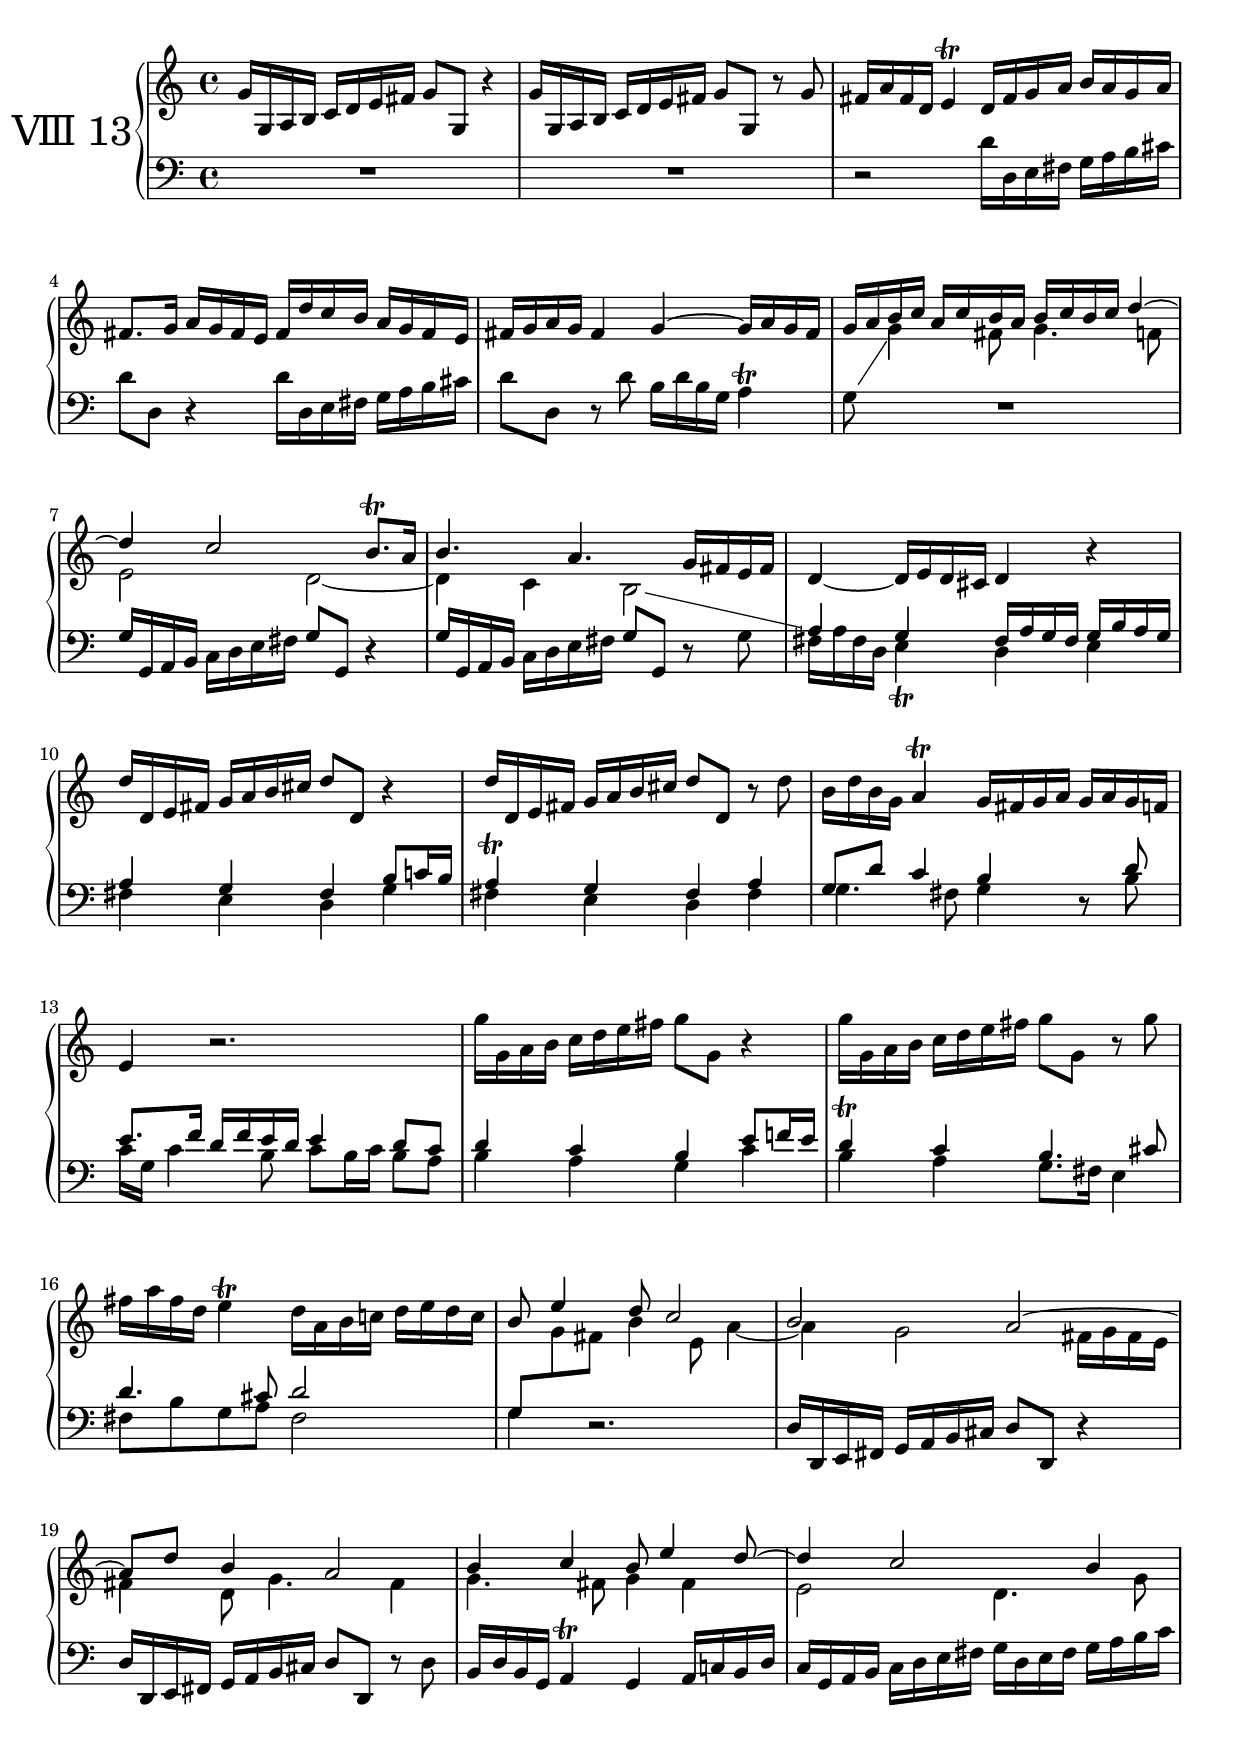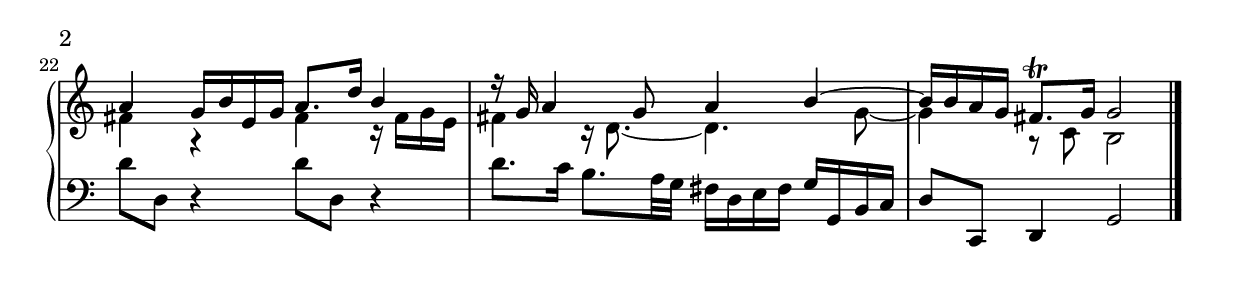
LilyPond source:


soprxiii = \relative c''
{
        \oneVoice
	g16 g, a b c d e fis g8 g, r4 |
	g'16 g, a b c d e fis g8 g, r g' |
	\voiceOne fis16 a fis d e4\trill d16 fis g a b a g a |
	fis8. g16 a g fis e fis d' c b a g fis e |
	fis g a g fis4 g ~ g16 a g fis |
	g a b c a c b a b c b c d4 ~ |
	d c2 b8.\trill a16|
	b4. a g16 fis e fis |
	\oneVoice d4 ~ d16 e d cis d4 r |
	d'16 d, e fis g a b cis d8 d, r4 |
	d'16 d, e fis g a b cis d8 d, r d' |
	b16 d b g a4\trill g16 fis g a g a g f |
	e4 r2. |
	g'16 g, a b c d e fis g8 g, r4 |
	g'16 g, a b c d e fis g8 g, r g' |
	fis16 a fis d e4\trill d16 a b c d e d c |
	\voiceOne b8 e4 d8 c2 |
	b a ~ |
	a8 d b4 a2 |
	b4 c b8 e4 d8 ~ |
	d4 c2 b4 |
	a4 g16 b e, g a8. d16 b4 |
	r16 g a4 g8 a4 b ~ |
	b16 b a g fis8.\trill g16 g2 |
	\bar "|."
}

altoxiii = \relative c
{
	\showStaffSwitch
	s1 |
	s1 |
	\change Staff="down" \oneVoice
	r2 d'16 d, e fis g a b cis |
	d8 d, r4 d'16 d, e fis g a b cis
	d8 d, r d' b16 d b g a4\trill |
	g8 \change Staff="up" \voiceTwo g'4 fis8 g4. f8 |
	e2 d ~ |
	d4 c b2 |
	\change Staff="down" \voiceOne a4 g fis16 a g fis g b a g |
	a4 g fis b8 c16 b |
	a4\trill g fis a |
	g8 d' c4 b r8 d |
	e8. f16 d16 f e d e4 d8 c |
	d4 c b e8 f16 e |
	d4\trill c b4. cis8 |
	d4. cis8 d2 |
	g,8 \hideStaffSwitch \change Staff="up" \voiceTwo g' fis b4 e,8 a4 ~ |
	a g2 fis16 g fis e |
	fis4 d8 g4. fis4 |
	g4. fis8 g4 fis |
	e2 d4. g8 |
	fis4 r fis r16 fis g e |
	fis4 r16 d8. ~ d4. g8 ~ |
	g4 r8 c, b2 |
}

bassxiii = \relative c'
{
	\showStaffSwitch
	%\change Staff = "up"
	\clef bass
	R1 | 
	R1 | 
	s1 | 
	s1 | 
	s1 | 
	R1 | 
	g16 g, a b c d e fis g8 g, r4 |
	g'16 g, a b c d e fis g8 g, r g' |
	\voiceTwo fis16 a fis d e4\trill d e |
	fis e d g |
	fis e d fis |
	g4. fis8 g4 r8 b |
	c16 g c4 b8 c b16 c b8 a |
	b4 a g c |
	b a g8. fis16 e4 |
	fis8 b g a fis2 |
	g4 \oneVoice r2. |
 	d16 d, e fis g a b cis d8 d, r4 |
	d'16 d, e fis g a b cis d8 d, r d' |
	b16 d b g a4\trill g a16 c b d |
	c g a b c d e fis g d e fis g a b c |
	d8 d, r4 d'8 d, r4 |
	d'8. c16 b8. a32 g fis16 d e fis g g, b c |
	d8 c, d4 g2 |
}

\include "merge.ly"
\score
{
	\new PianoStaff <<
		\accidentalStyle "piano"

		\set PianoStaff.instrumentName = # "Ⅷ 13"
		\new Staff = "up" << { \soprxiii } \\ {\altoxiii} >>
		\new Staff = "down" << {\bassxiii} >>
	>>
	\layout 
	{
		\context { \PianoStaff \override InstrumentName #'font-size = #5  }
		\context { \Staff \consists #merge-rests-engraver }
		\context { \Staff \consists #merge-mmrests-engraver }
		\context 
		{
			%\Score
			%\override SpacingSpanner.common-shortest-duration = #(ly:make-moment 1/8)
		}
	}
	\midi {\tempo 4=100}
}
